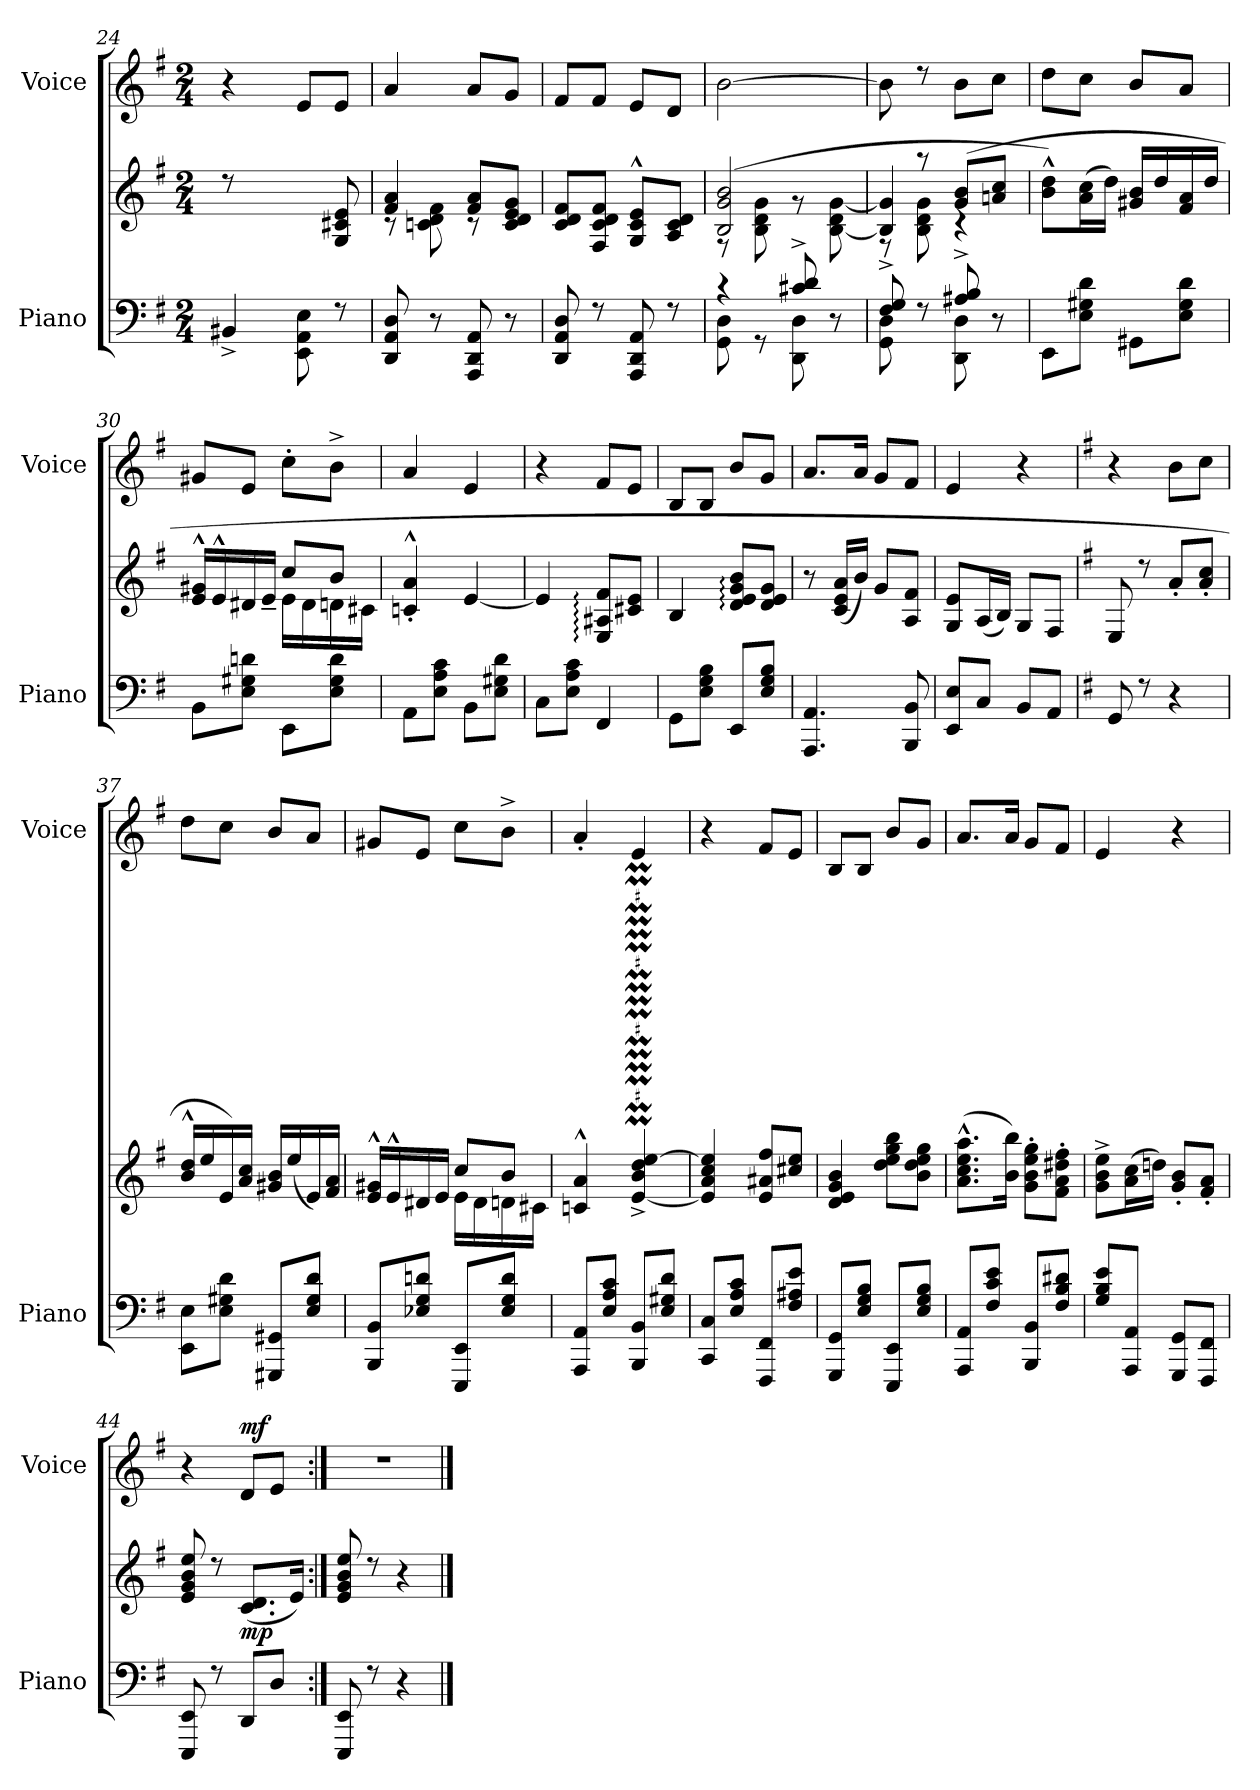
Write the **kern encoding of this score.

**kern	**kern	**dynam	**kern	**dynam
*part2	*part2	*part2	*part1	*part1
*staff3	*staff2	*staff2/3	*staff1	*staff1
*I"Piano	*	*	*I"Voice	*
*I'Piano	*	*	*I'Voice	*
*clefF4	*clefG2	*	*clefG2	*
*k[f#]	*k[f#]	*	*k[f#]	*
*M2/4	*M2/4	*	*M2/4	*
=24	=24	=24	=24	=24
*	*^	*	*	*
4BB#X^>/	8rcc	4.ryy	.	4r	.
.	4.ryy	.	.	.	.
8EE\ 8AA\ 8E\	.	.	.	8e/L	.
8rE	.	8G/ 8c#X/ 8e/	.	8e/J	.
=25	=25	=25	=25	=25	=25
8DD/ 8AA/ 8D/	4f#/ 4a/	8rB	.	4a/	.
8r	.	8cn\ 8d\ 8f#\	.	.	.
8AAA/ 8DD/ 8AA/	8f#/ 8a/L	8rc	.	8a/L	.
8r	8c/ 8d/ 8e/ 8g/J	8ryy	.	8g/J	.
*	*v	*v	*	*	*
!!LO:LB:g=z
=26	=26	=26	=26	=26
8DD/ 8AA/ 8D/	8c/ 8d/ 8f#/L	.	8f#/L	.
8rE	8F#/ 8c/ 8d/ 8f#/J	.	8f#/J	.
8AAA/ 8DD/ 8AA/	8G/^^> 8c/^^> 8e/^^>L	.	8e/L	.
8rE	8A/ 8c/ 8d/J	.	8d/J	.
=27	=27	=27	=27	=27
*^	*^	*	*	*
4rc	8GG\ 8D\	(<2B/ 2g/ 2b/	8rF	.	[>2b\	.
.	8rFF	.	8B\ 8d\ 8g\	.	.	.
8c#X/^> 8d/^>	8DD\ 8D\	.	8rf	.	.	.
8ryy	8r	.	[<8B\ 8d\ [<8g\	.	.	.
=28	=28	=28	=28	=28	=28	=28
*	*	*	*^	*	*	*
8F#/^> 8G/^>	8GG\ 8D\	8rE	4B/] 4g/]	8ryy	.	8b\]	.
8rE	8ryy	8raa	.	8B\ 8d\ 8g\	.	8rcc	.
8A#X/^> 8B/^>	8DD\ 8D\	4rB	(>8g/ 8b/L	4ryy	.	8b\L	.
8ryy	8r	.	8an/ 8cc/J	.	.	8cc\J	.
*v	*v	*	*	*	*	*	*
*	*v	*v	*v	*	*	*
=29	=29	=29	=29	=29
8EE\L	8b\^^> 8dd\^^>L)	.	8dd\L	.
8E\ 8G#X\ 8d\J	(>16a\ 16cc\L	.	8cc\J	.
.	16dd\JJ)	.	.	.
8GG#X\L	16g#X/ 16b/LL	.	8b/L	.
.	16dd/	.	.	.
8E\ 8G#\ 8d\J	16f#/ 16a/	.	8a/J	.
.	16dd/JJ	.	.	.
=30	=30	=30	=30	=30
*	*^	*	*	*
8BB\L	16e/^^> 16g#X/^^>LL	4ryy	.	8g#X/L	.
.	16e^^>/	.	.	.	.
8E\ 8G#X\ 8dn\J	16d#X/	.	.	8e/J	.
.	16e~>/JJ	.	.	.	.
8EE\L	8cc/L	16e\LL	.	8cc'<\L	.
.	.	16d#\	.	.	.
8E\ 8G#\ 8d\J	8b/J	16dn\	.	8b^<\J	.
.	.	16c#X\JJ	.	.	.
*	*v	*v	*	*	*
!!LO:LB:g=z
=31	=31	=31	=31	=31
8AA\L	4cn/^^>'> 4a/^^>'>	.	4aZ</	.
8E\ 8A\ 8c\J	.	.	.	.
8BB\L	[<4e/	.	4e/	.
8E\ 8G#X\ 8d\J	.	.	.	.
=32	=32	=32	=32	=32
8C\L	4e/]	.	4r	.
8E\ 8A\ 8c\J	.	.	.	.
4FF#/	8E/: 8A#X/: 8f#/:L	.	8f#/L	.
.	8c#X/ 8e/J	.	8e/J	.
=33	=33	=33	=33	=33
8GG\L	4B/	.	8BZ</L	.
8E\ 8G\ 8B\J	.	.	8BZ</J	.
8EE/L	8d/: 8e/: 8g/: 8b/:L	.	8b/L	.
8E/ 8G/ 8B/J	8d/ 8e/ 8g/J	.	8g/J	.
=34	=34	=34	=34	=34
4.AAA/ 4.AA/	8r	.	8.aZ</L	.
.	(<16c/ 16e/ 16a/LL	.	.	.
.	16b/JJ)	.	16aZ</Jk	.
.	8g/L	.	8g/L	.
8BBB/ 8BB/	8A/ 8f#/J	.	8f#Z</J	.
=35	=35	=35	=35	=35
8EE/ 8E/L	8G/ 8e/L	.	4e/	.
8C/J	(<16A/L	.	.	.
.	16B/JJ)	.	.	.
8BB/L	8G/L	.	4r	.
8AA/J	8F#/J	.	.	.
!!LO:PB:g=z
=36	=36	=36	=36	=36
*k[f#]	*k[f#]	*	*k[f#]	*
8GG/	8E/	.	4r	.
8rE	8rcc	.	.	.
4r	8a'</L	.	8b\L	.
.	8a/'< 8cc/'<J	.	8cc\J	.
=37	=37	=37	=37	=37
8EE\ 8E\L	16b/^^> 16dd/^^>LL	.	8dd\L	.
.	16ee/	.	.	.
8E\ 8G#X\ 8d\J	16e/)	.	8cc\J	.
.	16a/ 16cc/JJ	.	.	.
8GGG#X/ 8GG#X/L	16g#X/ 16b/LL	.	8b/L	.
.	(<16ee/	.	.	.
8E/ 8G#/ 8d/J	16e/)	.	8a/J	.
.	16f#/ 16a/JJ	.	.	.
=38	=38	=38	=38	=38
*	*^	*	*	*
8BBB/ 8BB/L	16e/^^> 16g#X/^^>LL	4ryy	.	8g#X/L	.
.	16e^^>/	.	.	.	.
8E-X/ 8G/ 8dn/J	16d#X/	.	.	8e/J	.
.	16e/JJ	.	.	.	.
8EEE/ 8EE/L	8cc/L	16e\LL	.	8cc\L	.
.	.	16d#\	.	.	.
8E-/ 8G/ 8d/J	8b/J	16dn\	.	8b^<\J	.
.	.	16c#X\JJ	.	.	.
*	*v	*v	*	*	*
=39	=39	=39	=39	=39
8AAA/ 8AA/L	4cn/^^> 4a/^^>	.	4a'<'</	.
8E/ 8A/ 8c/J	.	.	.	.
8BBB/ 8BB/L	[<4e/M^< 4b/M^< 4dd/M^< [>4ee/M^<	.	4e/	.
8E/ 8G#X/ 8d/J	.	.	.	.
=40	=40	=40	=40	=40
8CC/ 8C/L	4e/] 4a/ 4cc/ 4ee/]	.	4r	.
8E/ 8A/ 8c/J	.	.	.	.
8FFF#/ 8FF#/L	8e/ 8a#X/ 8ff#/L	.	8f#/L	.
8F#/ 8A#X/ 8e/J	8cc#X/ 8ee/J	.	8e/J	.
!!LO:LB:g=z
=41	=41	=41	=41	=41
8GGG/ 8GG/L	4d/ 4e/ 4g/ 4b/	.	8BZ</L	.
8E/ 8G/ 8B/J	.	.	8BZ</J	.
8EEE/ 8EE/L	8dd\ 8ee\ 8gg\ 8bb\L	.	8b/L	.
8E/ 8G/ 8B/J	8b\ 8dd\ 8ee\ 8gg\J	.	8g/J	.
=42	=42	=42	=42	=42
8AAA/ 8AA/L	(>8.a\^^> 8.cc\^^> 8.ee\^^> 8.aa\^^>L	.	8.a/L	.
8F#/ 8c/ 8e/J	.	.	.	.
.	16b\ 16bb\Jk)	.	16aZ</Jk	.
8BBB/ 8BB/L	8g\'> 8b\'> 8ee\'> 8gg\'>L	.	8g/L	.
8F#/ 8B/ 8d#X/J	8f#\'> 8a\'> 8dd#X\'> 8ff#\'>J	.	8f#Z</J	.
=43	=43	=43	=43	=43
8G/ 8B/ 8e/L	8g\^> 8b\^> 8ee\^>L	.	4e/	.
8AAA/ 8AA/J	(>16a\ 16cc\L	.	.	.
.	16ddn\JJ)	.	.	.
8GGG/ 8GG/L	8g/'< 8b/'<L	.	4r	.
8FFF#/ 8FF#/J	8f#/'< 8a/'<J	.	.	.
=44	=44	=44	=44	=44
8EEE/ 8EE/	8e/ 8g/ 8b/ 8ee/	.	4r	.
8rE	8rcc	.	.	.
!	!	!LO:DY:b	!	!LO:DY:a
8DD/L	(<8.c/ 8.d/L	mp	8d/L	mf
8D/J	.	.	8e/J	.
.	16e/Jk)	.	.	.
=45:|!	=45:|!	=45:|!	=45:|!	=45:|!
8EEE/ 8EE/	8e/ 8g/ 8b/ 8ee/	.	2rdd	.
8rE	8rcc	.	.	.
4r	4r	.	.	.
==	==	==	==	==
*-	*-	*-	*-	*-
